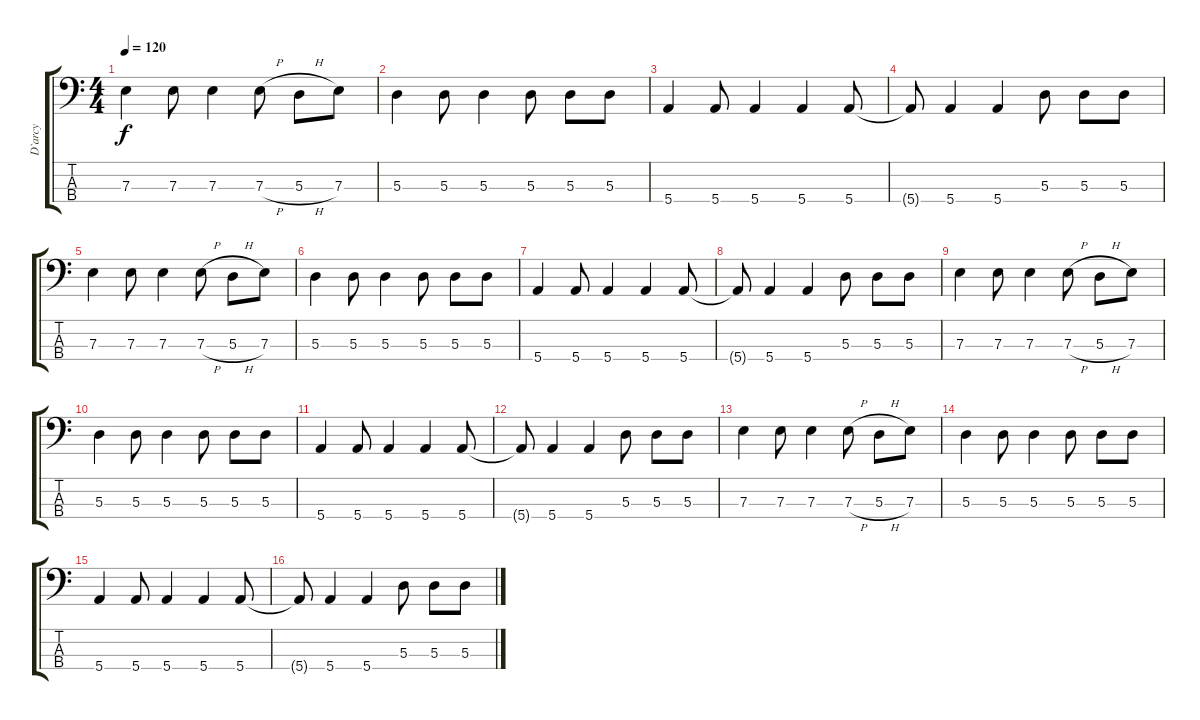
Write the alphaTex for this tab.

\track ("D`arcy" "D`arcy") {instrument electricbassfinger}
\staff {score tabs}
\tuning (G2 D2 A1 E1) {hide}
\ts (4 4)
\tempo 120
\clef f4
\ks c
7.3.4{dy f} 7.3.8 7.3.4 7.3{h}.8 5.3{h}.8 7.3.8 |
5.3.4 5.3.8 5.3.4 5.3.8 5.3.8 5.3.8 |
5.4.4 5.4.8 5.4.4 5.4.4 5.4.8 |
5.4{t}.8 5.4.4 5.4.4 5.3.8 5.3.8 5.3.8 |
7.3.4 7.3.8 7.3.4 7.3{h}.8 5.3{h}.8 7.3.8 |
5.3.4 5.3.8 5.3.4 5.3.8 5.3.8 5.3.8 |
5.4.4 5.4.8 5.4.4 5.4.4 5.4.8 |
5.4{t}.8 5.4.4 5.4.4 5.3.8 5.3.8 5.3.8 |
7.3.4 7.3.8 7.3.4 7.3{h}.8 5.3{h}.8 7.3.8 |
5.3.4 5.3.8 5.3.4 5.3.8 5.3.8 5.3.8 |
5.4.4 5.4.8 5.4.4 5.4.4 5.4.8 |
5.4{t}.8 5.4.4 5.4.4 5.3.8 5.3.8 5.3.8 |
7.3.4 7.3.8 7.3.4 7.3{h}.8 5.3{h}.8 7.3.8 |
5.3.4 5.3.8 5.3.4 5.3.8 5.3.8 5.3.8 |
5.4.4 5.4.8 5.4.4 5.4.4 5.4.8 |
5.4{t}.8 5.4.4 5.4.4 5.3.8 5.3.8 5.3.8
